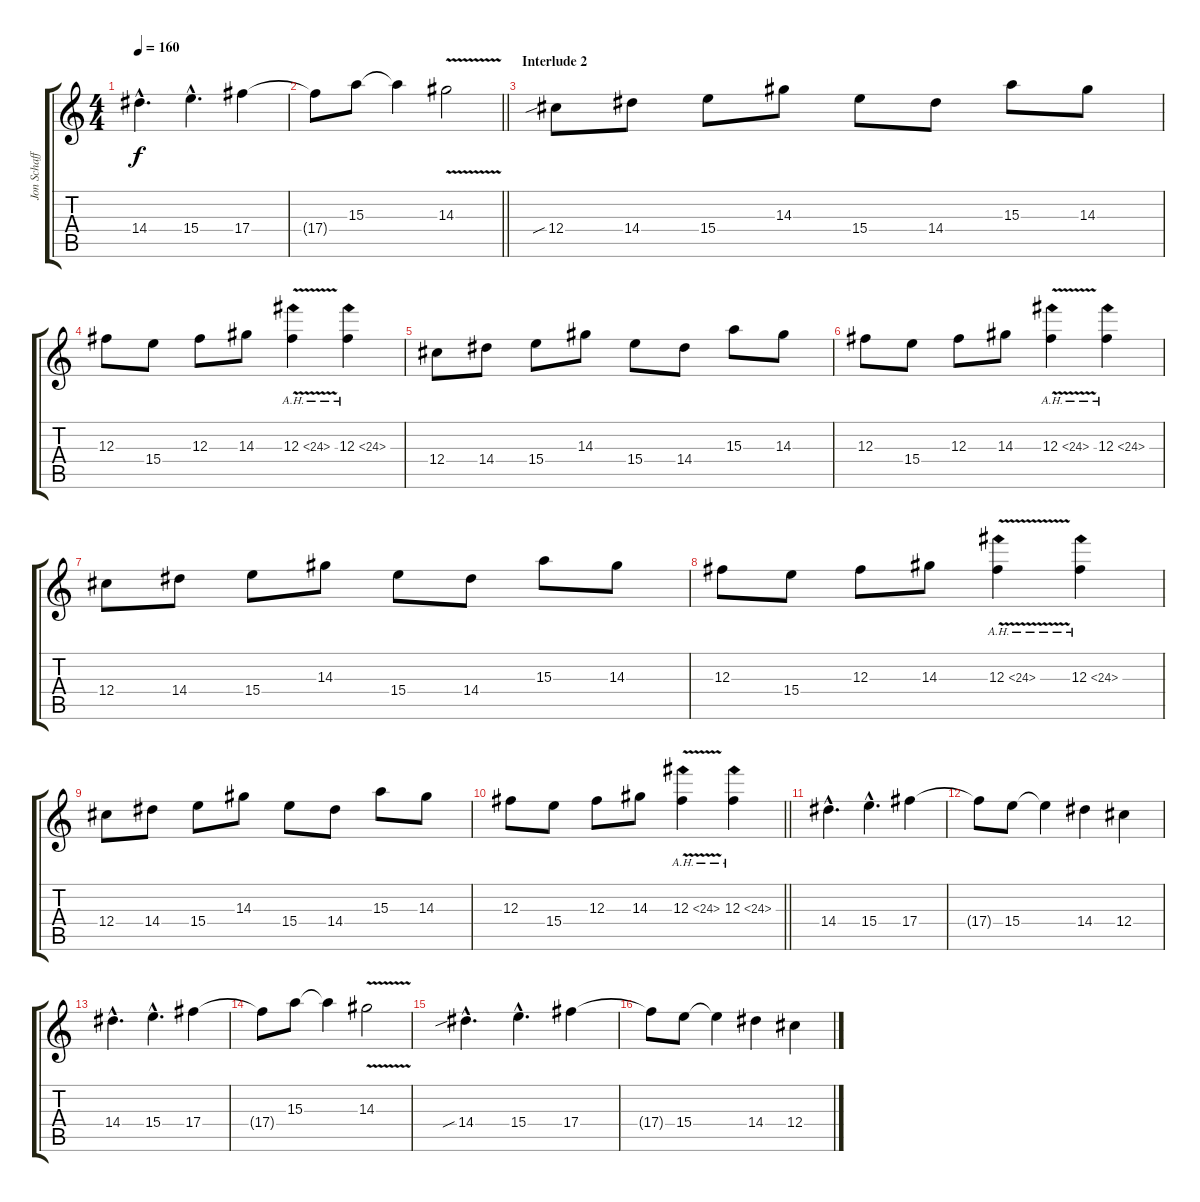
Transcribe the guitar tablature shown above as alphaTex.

\track ("Jon Schaffer" "Jon Schaff") {instrument distortionguitar}
\staff {score tabs}
\tuning (Eb4 Bb3 Gb3 Db3 Ab2 Eb2) {hide}
\ts (4 4)
\tempo 160
\clef g2
\ks c
14.4{hac}.4{d dy f} 15.4{hac}.4{d} 17.4.4 |
\barLineRight lightlight
17.4{t}.8 15.3.8 15.3{t}.4 14.3{v}.2 |
\section ("" "Interlude 2")
12.4{sib}.8 14.4.8 15.4.8 14.3.8 15.4.8 14.4.8 15.3.8 14.3.8 |
12.3.8 15.4.8 12.3.8 14.3.8 12.3{ah 12 v}.4 12.3{ah 12}.4 |
12.4.8 14.4.8 15.4.8 14.3.8 15.4.8 14.4.8 15.3.8 14.3.8 |
12.3.8 15.4.8 12.3.8 14.3.8 12.3{ah 12 v}.4 12.3{ah 12}.4 |
12.4.8 14.4.8 15.4.8 14.3.8 15.4.8 14.4.8 15.3.8 14.3.8 |
12.3.8 15.4.8 12.3.8 14.3.8 12.3{ah 12 v}.4 12.3{ah 12}.4 |
12.4.8 14.4.8 15.4.8 14.3.8 15.4.8 14.4.8 15.3.8 14.3.8 |
\barLineRight lightlight
12.3.8 15.4.8 12.3.8 14.3.8 12.3{ah 12 v}.4 12.3{ah 12}.4 |
14.4{hac}.4{d} 15.4{hac}.4{d} 17.4.4 |
17.4{t}.8 15.4.8 15.4{t}.4 14.4.4 12.4.4 |
14.4{hac}.4{d} 15.4{hac}.4{d} 17.4.4 |
17.4{t}.8 15.3.8 15.3{t}.4 14.3{v}.2 |
14.4{sib hac}.4{d} 15.4{hac}.4{d} 17.4.4 |
17.4{t}.8 15.4.8 15.4{t}.4 14.4.4 12.4.4
